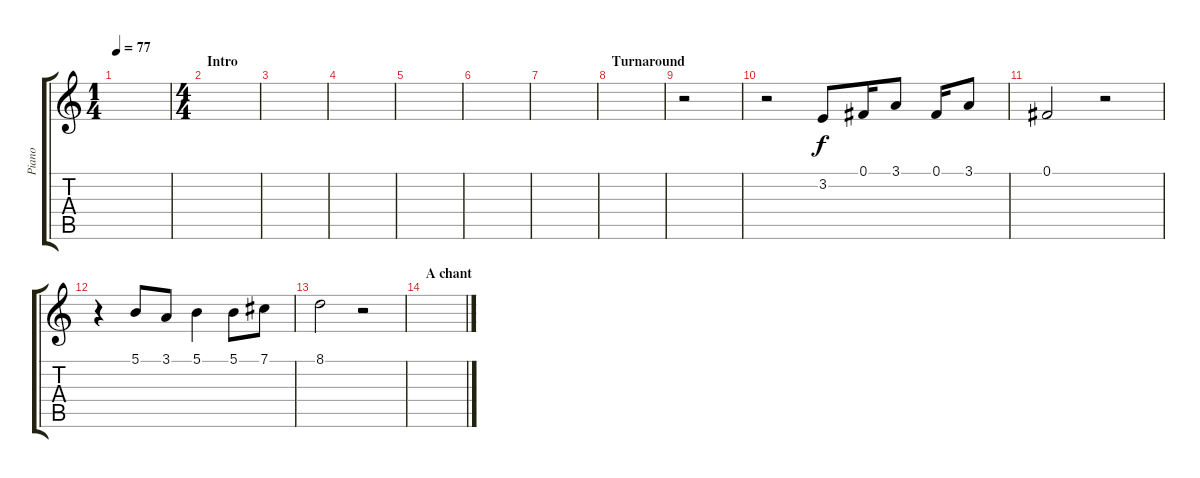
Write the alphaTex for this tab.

\track ("Piano" "Piano") {instrument brightacousticpiano}
\staff {score tabs}
\tuning (Gb4 Db4 A3 E3 B2 Gb2) {hide}
\ts (1 4)
\tempo 77
\clef g2
\ks c
|
\ts (4 4)
\section ("" "Intro")
|
|
|
|
|
|
\section ("" "Turnaround")
|
r.2 |
r.2 3.2.8 0.1.16 3.1.8 0.1.16 3.1.8 |
0.1.2 r.2 |
r.4 5.1.8 3.1.8 5.1.4 5.1.8 7.1.8 |
8.1.2 r.2 |
\section ("" "A chant")
